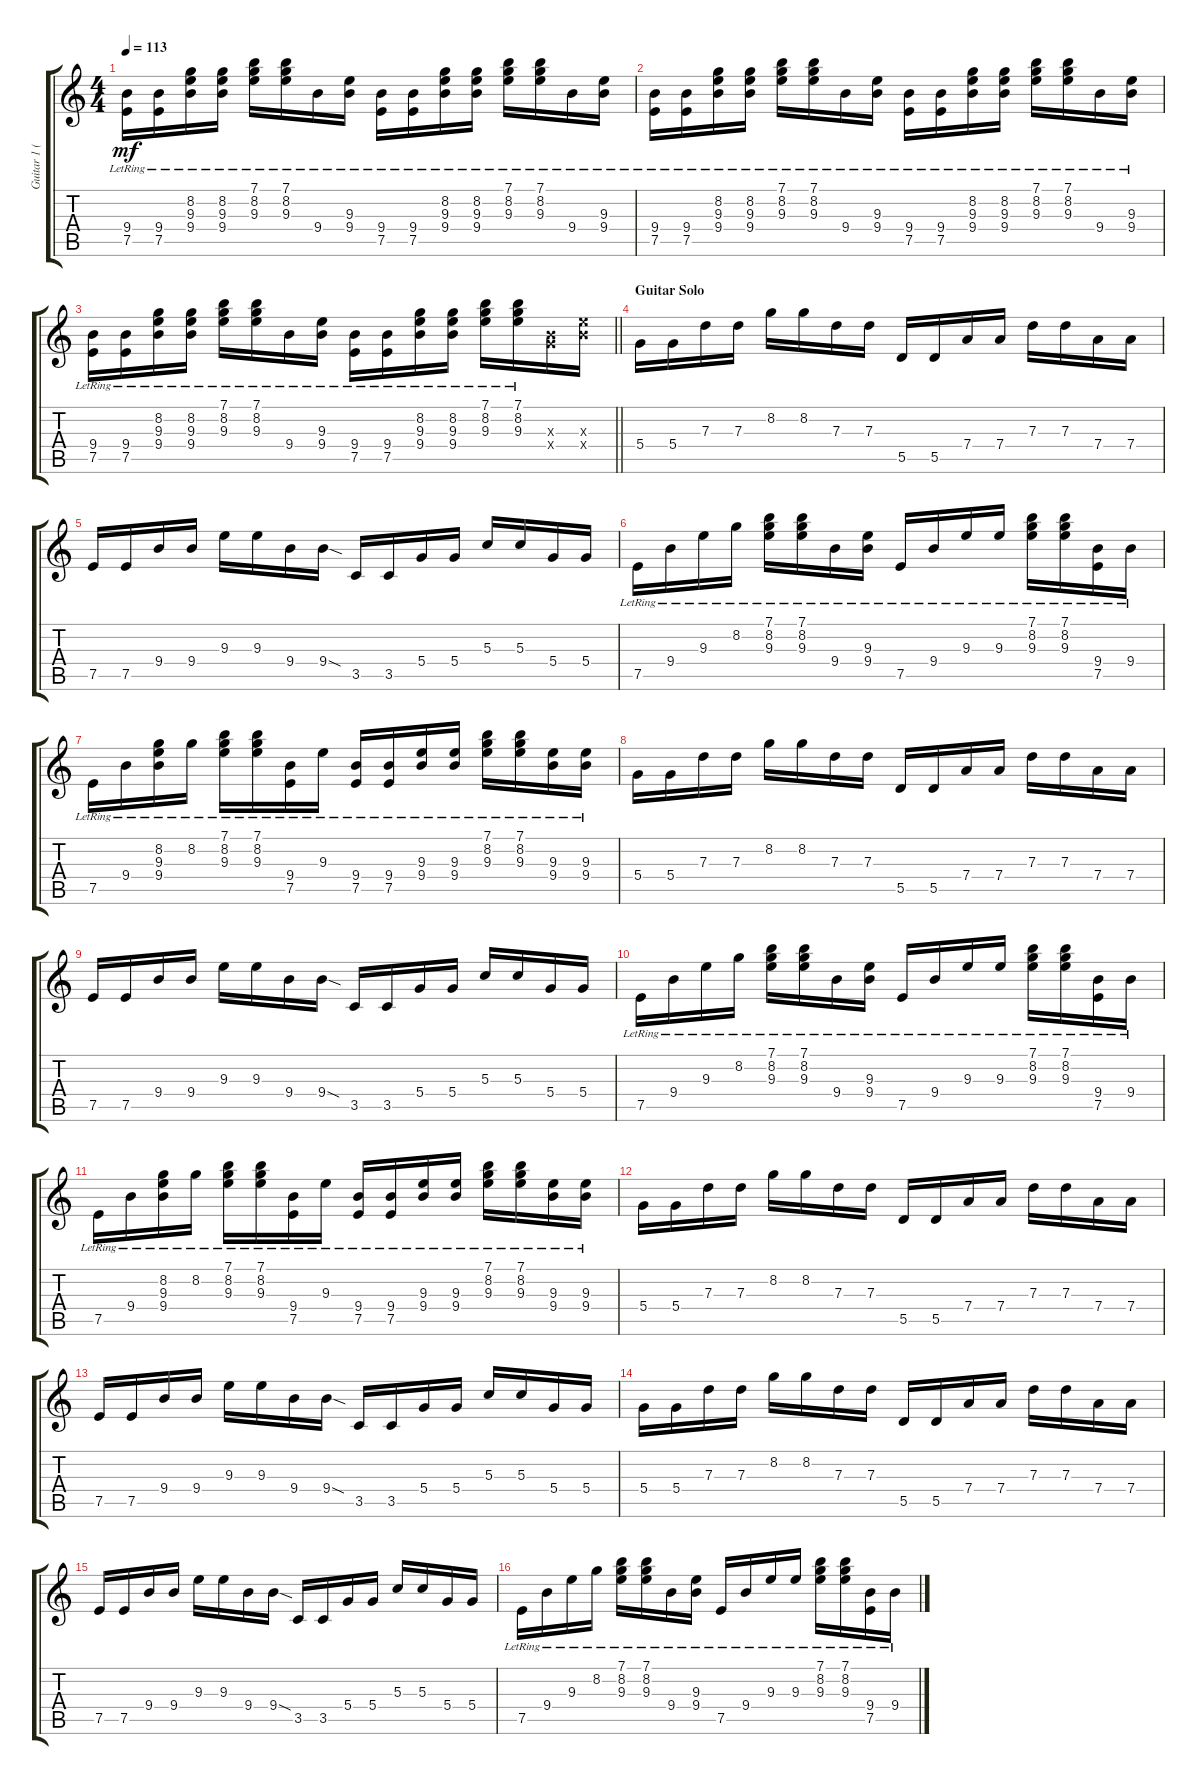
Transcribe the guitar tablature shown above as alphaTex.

\track ("Guitar 1 (Clean)" "Guitar 1 (") {instrument electricguitarclean}
\staff {score tabs}
\tuning (E4 B3 G3 D3 A2 E2) {hide}
\ts (4 4)
\tempo 113
\clef g2
\ks c
(9.4{lr} 7.5{lr}).16{dy mf} (9.4{lr} 7.5{lr}).16 (8.2{lr} 9.3{lr} 9.4{lr}).16 (8.2{lr} 9.3{lr} 9.4{lr}).16 (7.1{lr} 8.2{lr} 9.3{lr}).16 (7.1{lr} 8.2{lr} 9.3{lr}).16 9.4{lr}.16 (9.3{lr} 9.4{lr}).16 (9.4{lr} 7.5{lr}).16 (9.4{lr} 7.5{lr}).16 (8.2{lr} 9.3{lr} 9.4{lr}).16 (8.2{lr} 9.3{lr} 9.4{lr}).16 (7.1{lr} 8.2{lr} 9.3{lr}).16 (7.1{lr} 8.2{lr} 9.3{lr}).16 9.4{lr}.16 (9.3{lr} 9.4{lr}).16 |
(9.4{lr} 7.5{lr}).16 (9.4{lr} 7.5{lr}).16 (8.2{lr} 9.3{lr} 9.4{lr}).16 (8.2{lr} 9.3{lr} 9.4{lr}).16 (7.1{lr} 8.2{lr} 9.3{lr}).16 (7.1{lr} 8.2{lr} 9.3{lr}).16 9.4{lr}.16 (9.3{lr} 9.4{lr}).16 (9.4{lr} 7.5{lr}).16 (9.4{lr} 7.5{lr}).16 (8.2{lr} 9.3{lr} 9.4{lr}).16 (8.2{lr} 9.3{lr} 9.4{lr}).16 (7.1{lr} 8.2{lr} 9.3{lr}).16 (7.1{lr} 8.2{lr} 9.3{lr}).16 9.4{lr}.16 (9.3{lr} 9.4{lr}).16 |
\barLineRight lightlight
(9.4{lr} 7.5{lr}).16 (9.4{lr} 7.5{lr}).16 (8.2{lr} 9.3{lr} 9.4{lr}).16 (8.2{lr} 9.3{lr} 9.4{lr}).16 (7.1{lr} 8.2{lr} 9.3{lr}).16 (7.1{lr} 8.2{lr} 9.3{lr}).16 9.4{lr}.16 (9.3{lr} 9.4{lr}).16 (9.4{lr} 7.5{lr}).16 (9.4{lr} 7.5{lr}).16 (8.2{lr} 9.3{lr} 9.4{lr}).16 (8.2{lr} 9.3{lr} 9.4{lr}).16 (7.1{lr} 8.2{lr} 9.3{lr}).16 (7.1{lr} 8.2{lr} 9.3{lr}).16 (0.3{x} 9.4{x}).16 (9.3{x} 9.4{x}).16 |
\section ("" "Guitar Solo")
5.4.16 5.4.16 7.3.16 7.3.16 8.2.16 8.2.16 7.3.16 7.3.16 5.5.16 5.5.16 7.4.16 7.4.16 7.3.16 7.3.16 7.4.16 7.4.16 |
7.5.16 7.5.16 9.4.16 9.4.16 9.3.16 9.3.16 9.4.16 9.4{sod}.16 3.5.16 3.5.16 5.4.16 5.4.16 5.3.16 5.3.16 5.4.16 5.4.16 |
7.5{lr}.16 9.4{lr}.16 9.3{lr}.16 8.2{lr}.16 (7.1{lr} 8.2{lr} 9.3{lr}).16 (7.1{lr} 8.2{lr} 9.3{lr}).16 9.4{lr}.16 (9.3{lr} 9.4{lr}).16 7.5{lr}.16 9.4{lr}.16 9.3{lr}.16 9.3{lr}.16 (7.1{lr} 8.2{lr} 9.3{lr}).16 (7.1{lr} 8.2{lr} 9.3{lr}).16 (9.4{lr} 7.5{lr}).16 9.4{lr}.16 |
7.5{lr}.16 9.4{lr}.16 (8.2{lr} 9.3{lr} 9.4{lr}).16 8.2{lr}.16 (7.1{lr} 8.2{lr} 9.3{lr}).16 (7.1{lr} 8.2{lr} 9.3{lr}).16 (9.4{lr} 7.5{lr}).16 9.3{lr}.16 (9.4{lr} 7.5{lr}).16 (9.4{lr} 7.5{lr}).16 (9.3{lr} 9.4{lr}).16 (9.3{lr} 9.4{lr}).16 (7.1{lr} 8.2{lr} 9.3{lr}).16 (7.1{lr} 8.2{lr} 9.3{lr}).16 (9.3{lr} 9.4{lr}).16 (9.3{lr} 9.4{lr}).16 |
5.4.16 5.4.16 7.3.16 7.3.16 8.2.16 8.2.16 7.3.16 7.3.16 5.5.16 5.5.16 7.4.16 7.4.16 7.3.16 7.3.16 7.4.16 7.4.16 |
7.5.16 7.5.16 9.4.16 9.4.16 9.3.16 9.3.16 9.4.16 9.4{sod}.16 3.5.16 3.5.16 5.4.16 5.4.16 5.3.16 5.3.16 5.4.16 5.4.16 |
7.5{lr}.16 9.4{lr}.16 9.3{lr}.16 8.2{lr}.16 (7.1{lr} 8.2{lr} 9.3{lr}).16 (7.1{lr} 8.2{lr} 9.3{lr}).16 9.4{lr}.16 (9.3{lr} 9.4{lr}).16 7.5{lr}.16 9.4{lr}.16 9.3{lr}.16 9.3{lr}.16 (7.1{lr} 8.2{lr} 9.3{lr}).16 (7.1{lr} 8.2{lr} 9.3{lr}).16 (9.4{lr} 7.5{lr}).16 9.4{lr}.16 |
7.5{lr}.16 9.4{lr}.16 (8.2{lr} 9.3{lr} 9.4{lr}).16 8.2{lr}.16 (7.1{lr} 8.2{lr} 9.3{lr}).16 (7.1{lr} 8.2{lr} 9.3{lr}).16 (9.4{lr} 7.5{lr}).16 9.3{lr}.16 (9.4{lr} 7.5{lr}).16 (9.4{lr} 7.5{lr}).16 (9.3{lr} 9.4{lr}).16 (9.3{lr} 9.4{lr}).16 (7.1{lr} 8.2{lr} 9.3{lr}).16 (7.1{lr} 8.2{lr} 9.3{lr}).16 (9.3{lr} 9.4{lr}).16 (9.3{lr} 9.4{lr}).16 |
5.4.16 5.4.16 7.3.16 7.3.16 8.2.16 8.2.16 7.3.16 7.3.16 5.5.16 5.5.16 7.4.16 7.4.16 7.3.16 7.3.16 7.4.16 7.4.16 |
7.5.16 7.5.16 9.4.16 9.4.16 9.3.16 9.3.16 9.4.16 9.4{sod}.16 3.5.16 3.5.16 5.4.16 5.4.16 5.3.16 5.3.16 5.4.16 5.4.16 |
5.4.16 5.4.16 7.3.16 7.3.16 8.2.16 8.2.16 7.3.16 7.3.16 5.5.16 5.5.16 7.4.16 7.4.16 7.3.16 7.3.16 7.4.16 7.4.16 |
7.5.16 7.5.16 9.4.16 9.4.16 9.3.16 9.3.16 9.4.16 9.4{sod}.16 3.5.16 3.5.16 5.4.16 5.4.16 5.3.16 5.3.16 5.4.16 5.4.16 |
7.5{lr}.16 9.4{lr}.16 9.3{lr}.16 8.2{lr}.16 (7.1{lr} 8.2{lr} 9.3{lr}).16 (7.1{lr} 8.2{lr} 9.3{lr}).16 9.4{lr}.16 (9.3{lr} 9.4{lr}).16 7.5{lr}.16 9.4{lr}.16 9.3{lr}.16 9.3{lr}.16 (7.1{lr} 8.2{lr} 9.3{lr}).16 (7.1{lr} 8.2{lr} 9.3{lr}).16 (9.4{lr} 7.5{lr}).16 9.4{lr}.16
